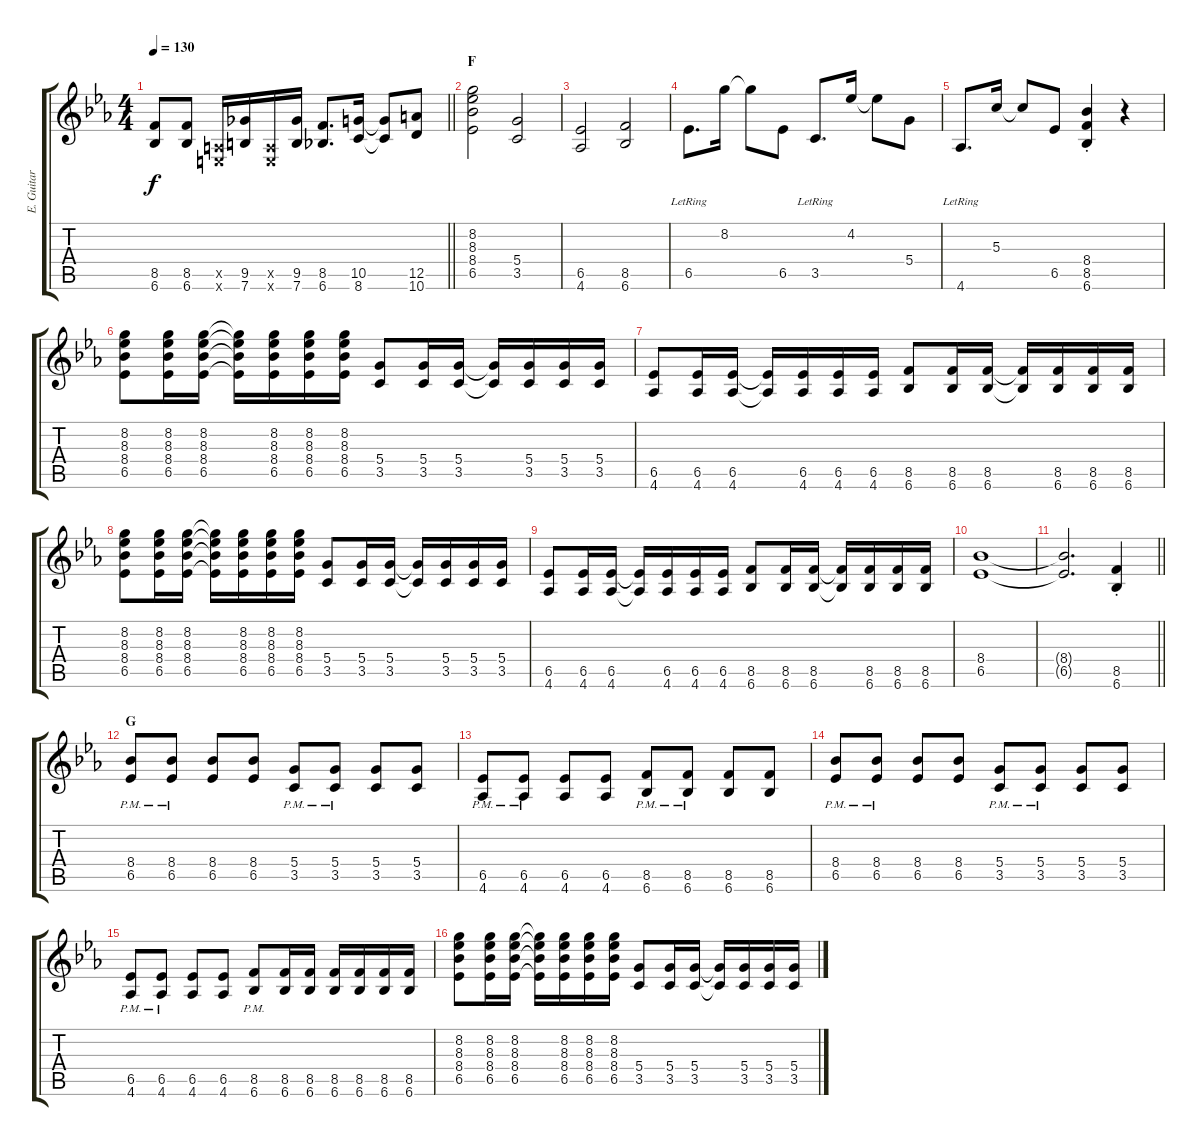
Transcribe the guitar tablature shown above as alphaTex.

\track ("E. Guitar III" "E. Guitar ") {instrument overdrivenguitar}
\staff {score tabs}
\tuning (E4 B3 G3 D3 A2 E2) {hide}
\ts (4 4)
\tempo 130
\clef g2
\barLineRight lightlight
\ks eb
(8.5 6.6).8{dy f} (8.5 6.6).8 (0.5{x} 0.6{x}).16 (9.5 7.6).16 (0.5{x} 0.6{x}).16 (9.5 7.6).16 (8.5 6.6).8{d} (10.5 8.6).16 (10.5{t} 8.6{t}).8 (12.5 10.6).8 |
\section ("" "F")
(8.2 8.3 8.4 6.5).2 (5.4 3.5).2 |
(6.5 4.6).2 (8.5 6.6).2 |
6.5{lr}.8{d} 8.2.16 8.2{t}.8 6.5.8 3.5{lr}.8{d} 4.2.16 4.2{t}.8 5.4.8 |
4.6{lr}.8{d} 5.3.16 5.3{t}.8 6.5.8 (8.4{st} 8.5{st} 6.6{st}).4 r.4 |
(8.2 8.3 8.4 6.5).8 (8.2 8.3 8.4 6.5).16 (8.2 8.3 8.4 6.5).16 (8.2{t} 8.3{t} 8.4{t} 6.5{t}).16 (8.2 8.3 8.4 6.5).16 (8.2 8.3 8.4 6.5).16 (8.2 8.3 8.4 6.5).16 (5.4 3.5).8 (5.4 3.5).16 (5.4 3.5).16 (5.4{t} 3.5{t}).16 (5.4 3.5).16 (5.4 3.5).16 (5.4 3.5).16 |
(6.5 4.6).8 (6.5 4.6).16 (6.5 4.6).16 (6.5{t} 4.6{t}).16 (6.5 4.6).16 (6.5 4.6).16 (6.5 4.6).16 (8.5 6.6).8 (8.5 6.6).16 (8.5 6.6).16 (8.5{t} 6.6{t}).16 (8.5 6.6).16 (8.5 6.6).16 (8.5 6.6).16 |
(8.2 8.3 8.4 6.5).8 (8.2 8.3 8.4 6.5).16 (8.2 8.3 8.4 6.5).16 (8.2{t} 8.3{t} 8.4{t} 6.5{t}).16 (8.2 8.3 8.4 6.5).16 (8.2 8.3 8.4 6.5).16 (8.2 8.3 8.4 6.5).16 (5.4 3.5).8 (5.4 3.5).16 (5.4 3.5).16 (5.4{t} 3.5{t}).16 (5.4 3.5).16 (5.4 3.5).16 (5.4 3.5).16 |
(6.5 4.6).8 (6.5 4.6).16 (6.5 4.6).16 (6.5{t} 4.6{t}).16 (6.5 4.6).16 (6.5 4.6).16 (6.5 4.6).16 (8.5 6.6).8 (8.5 6.6).16 (8.5 6.6).16 (8.5{t} 6.6{t}).16 (8.5 6.6).16 (8.5 6.6).16 (8.5 6.6).16 |
(8.4 6.5).1 |
\barLineRight lightlight
(8.4{t} 6.5{t}).2{d} (8.5{st} 6.6{st}).4 |
\section ("" "G")
(8.4{pm} 6.5{pm}).8 (8.4{pm} 6.5{pm}).8 (8.4 6.5).8 (8.4 6.5).8 (5.4{pm} 3.5{pm}).8 (5.4{pm} 3.5{pm}).8 (5.4 3.5).8 (5.4 3.5).8 |
(6.5{pm} 4.6{pm}).8 (6.5{pm} 4.6{pm}).8 (6.5 4.6).8 (6.5 4.6).8 (8.5{pm} 6.6{pm}).8 (8.5{pm} 6.6{pm}).8 (8.5 6.6).8 (8.5 6.6).8 |
(8.4{pm} 6.5{pm}).8 (8.4{pm} 6.5{pm}).8 (8.4 6.5).8 (8.4 6.5).8 (5.4{pm} 3.5{pm}).8 (5.4{pm} 3.5{pm}).8 (5.4 3.5).8 (5.4 3.5).8 |
(6.5{pm} 4.6{pm}).8 (6.5{pm} 4.6{pm}).8 (6.5 4.6).8 (6.5 4.6).8 (8.5{pm} 6.6{pm}).8 (8.5 6.6).16 (8.5 6.6).16 (8.5 6.6).16 (8.5 6.6).16 (8.5 6.6).16 (8.5 6.6).16 |
(8.2 8.3 8.4 6.5).8 (8.2 8.3 8.4 6.5).16 (8.2 8.3 8.4 6.5).16 (8.2{t} 8.3{t} 8.4{t} 6.5{t}).16 (8.2 8.3 8.4 6.5).16 (8.2 8.3 8.4 6.5).16 (8.2 8.3 8.4 6.5).16 (5.4 3.5).8 (5.4 3.5).16 (5.4 3.5).16 (5.4{t} 3.5{t}).16 (5.4 3.5).16 (5.4 3.5).16 (5.4 3.5).16
